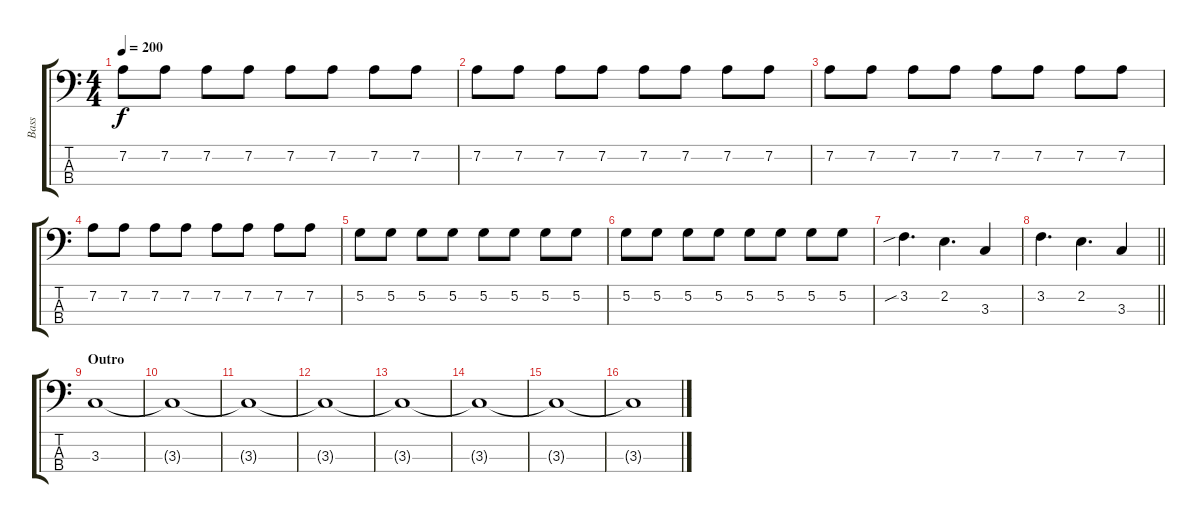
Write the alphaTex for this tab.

\track ("Bass" "Bass") {instrument electricbasspick}
\staff {score tabs}
\tuning (G2 D2 A1 E1) {hide}
\ts (4 4)
\tempo 200
\clef f4
\ks c
7.2.8{dy f} 7.2.8 7.2.8 7.2.8 7.2.8 7.2.8 7.2.8 7.2.8 |
7.2.8 7.2.8 7.2.8 7.2.8 7.2.8 7.2.8 7.2.8 7.2.8 |
7.2.8 7.2.8 7.2.8 7.2.8 7.2.8 7.2.8 7.2.8 7.2.8 |
7.2.8 7.2.8 7.2.8 7.2.8 7.2.8 7.2.8 7.2.8 7.2.8 |
5.2.8 5.2.8 5.2.8 5.2.8 5.2.8 5.2.8 5.2.8 5.2.8 |
5.2.8 5.2.8 5.2.8 5.2.8 5.2.8 5.2.8 5.2.8 5.2.8 |
3.2{sib}.4{d} 2.2.4{d} 3.3.4 |
\barLineRight lightlight
3.2.4{d} 2.2.4{d} 3.3.4 |
\section ("" "Outro")
3.3.1 |
3.3{t}.1 |
3.3{t}.1 |
3.3{t}.1 |
3.3{t}.1 |
3.3{t}.1 |
3.3{t}.1 |
3.3{t}.1
